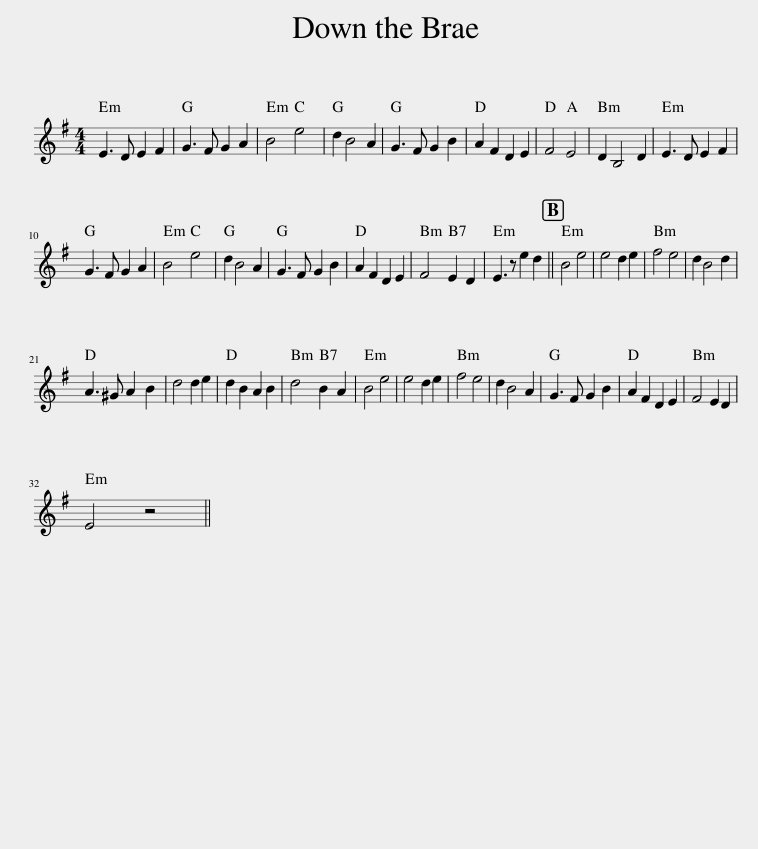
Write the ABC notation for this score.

X:1
L:1/8
M:4/4
I:linebreak $
K:Emin
V:1 treble
V:1
 E3 D E2 F2 | G3 F G2 A2 | B4 e4 | d2 B4 A2 | G3 F G2 B2 | %5
 A2 F2 D2 E2 | F4 E4 | D2 B,4 D2 | E3 D E2 F2 |$ G3 F G2 A2 | %10
 B4 e4 | d2 B4 A2 | G3 F G2 B2 | A2 F2 D2 E2 | F4 E2 D2 | %15
 E3 z e2 d2 || B4 e4 | e4 d2 e2 | f4 e4 | d2 B4 d2 |$ %20
 A3 ^G A2 B2 | d4 d2 e2 | d2 B2 A2 B2 | d4 B2 A2 | B4 e4 | %25
 e4 d2 e2 | f4 e4 | d2 B4 A2 | G3 F G2 B2 | A2 F2 D2 E2 | %30
 F4 E2 D2 |$ E4 z4 || %32
